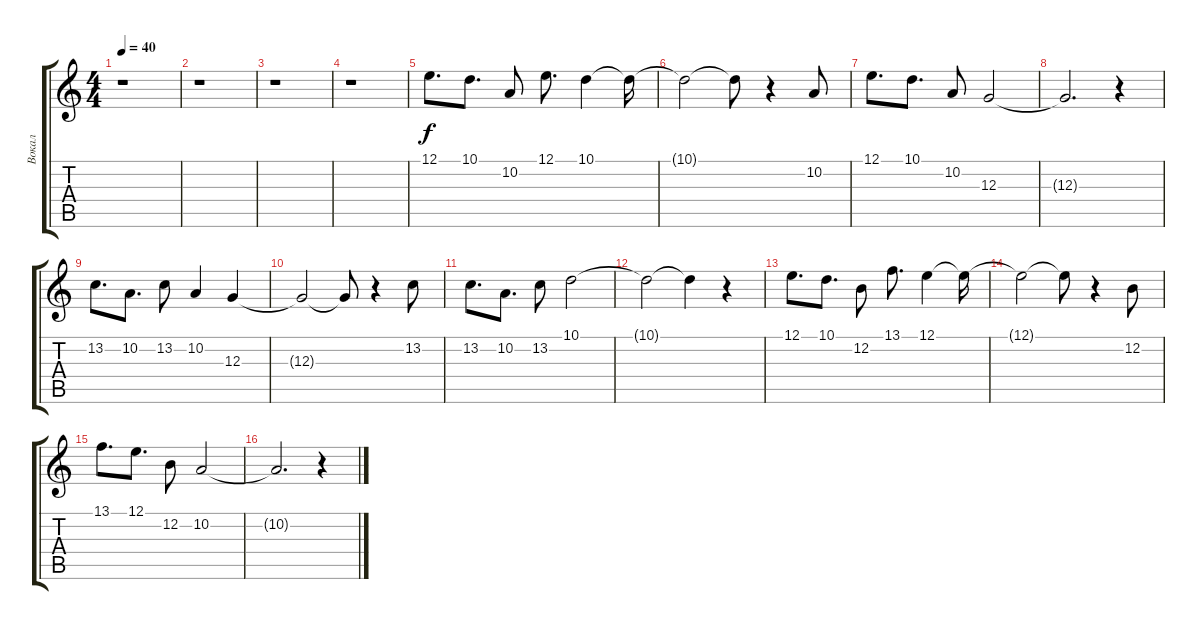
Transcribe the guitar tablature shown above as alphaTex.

\track ("Вокал" "Вокал") {instrument tenorsax}
\staff {score tabs}
\tuning (E4 B3 G3 D3 A2 E2) {hide}
\ts (4 4)
\tempo 40
\clef g2
\ks c
r.1{dy f} |
r.1 |
r.1 |
r.1 |
12.1.8{d balance 5 instrument synthvoice} 10.1.8{d} 10.2.8 12.1.8{d} 10.1.4 10.1{t}.16 |
10.1{t}.2 10.1{t}.8 r.4 10.2.8 |
12.1.8{d} 10.1.8{d} 10.2.8 12.3.2 |
12.3{t}.2{d} r.4 |
13.2.8{d} 10.2.8{d} 13.2.8 10.2.4 12.3.4 |
12.3{t}.2 12.3{t}.8 r.4 13.2.8 |
13.2.8{d} 10.2.8{d} 13.2.8 10.1.2 |
10.1{t}.2 10.1{t}.4 r.4 |
12.1.8{d} 10.1.8{d} 12.2.8 13.1.8{d} 12.1.4 12.1{t}.16 |
12.1{t}.2 12.1{t}.8 r.4 12.2.8 |
13.1.8{d} 12.1.8{d} 12.2.8 10.2.2 |
10.2{t}.2{d} r.4
